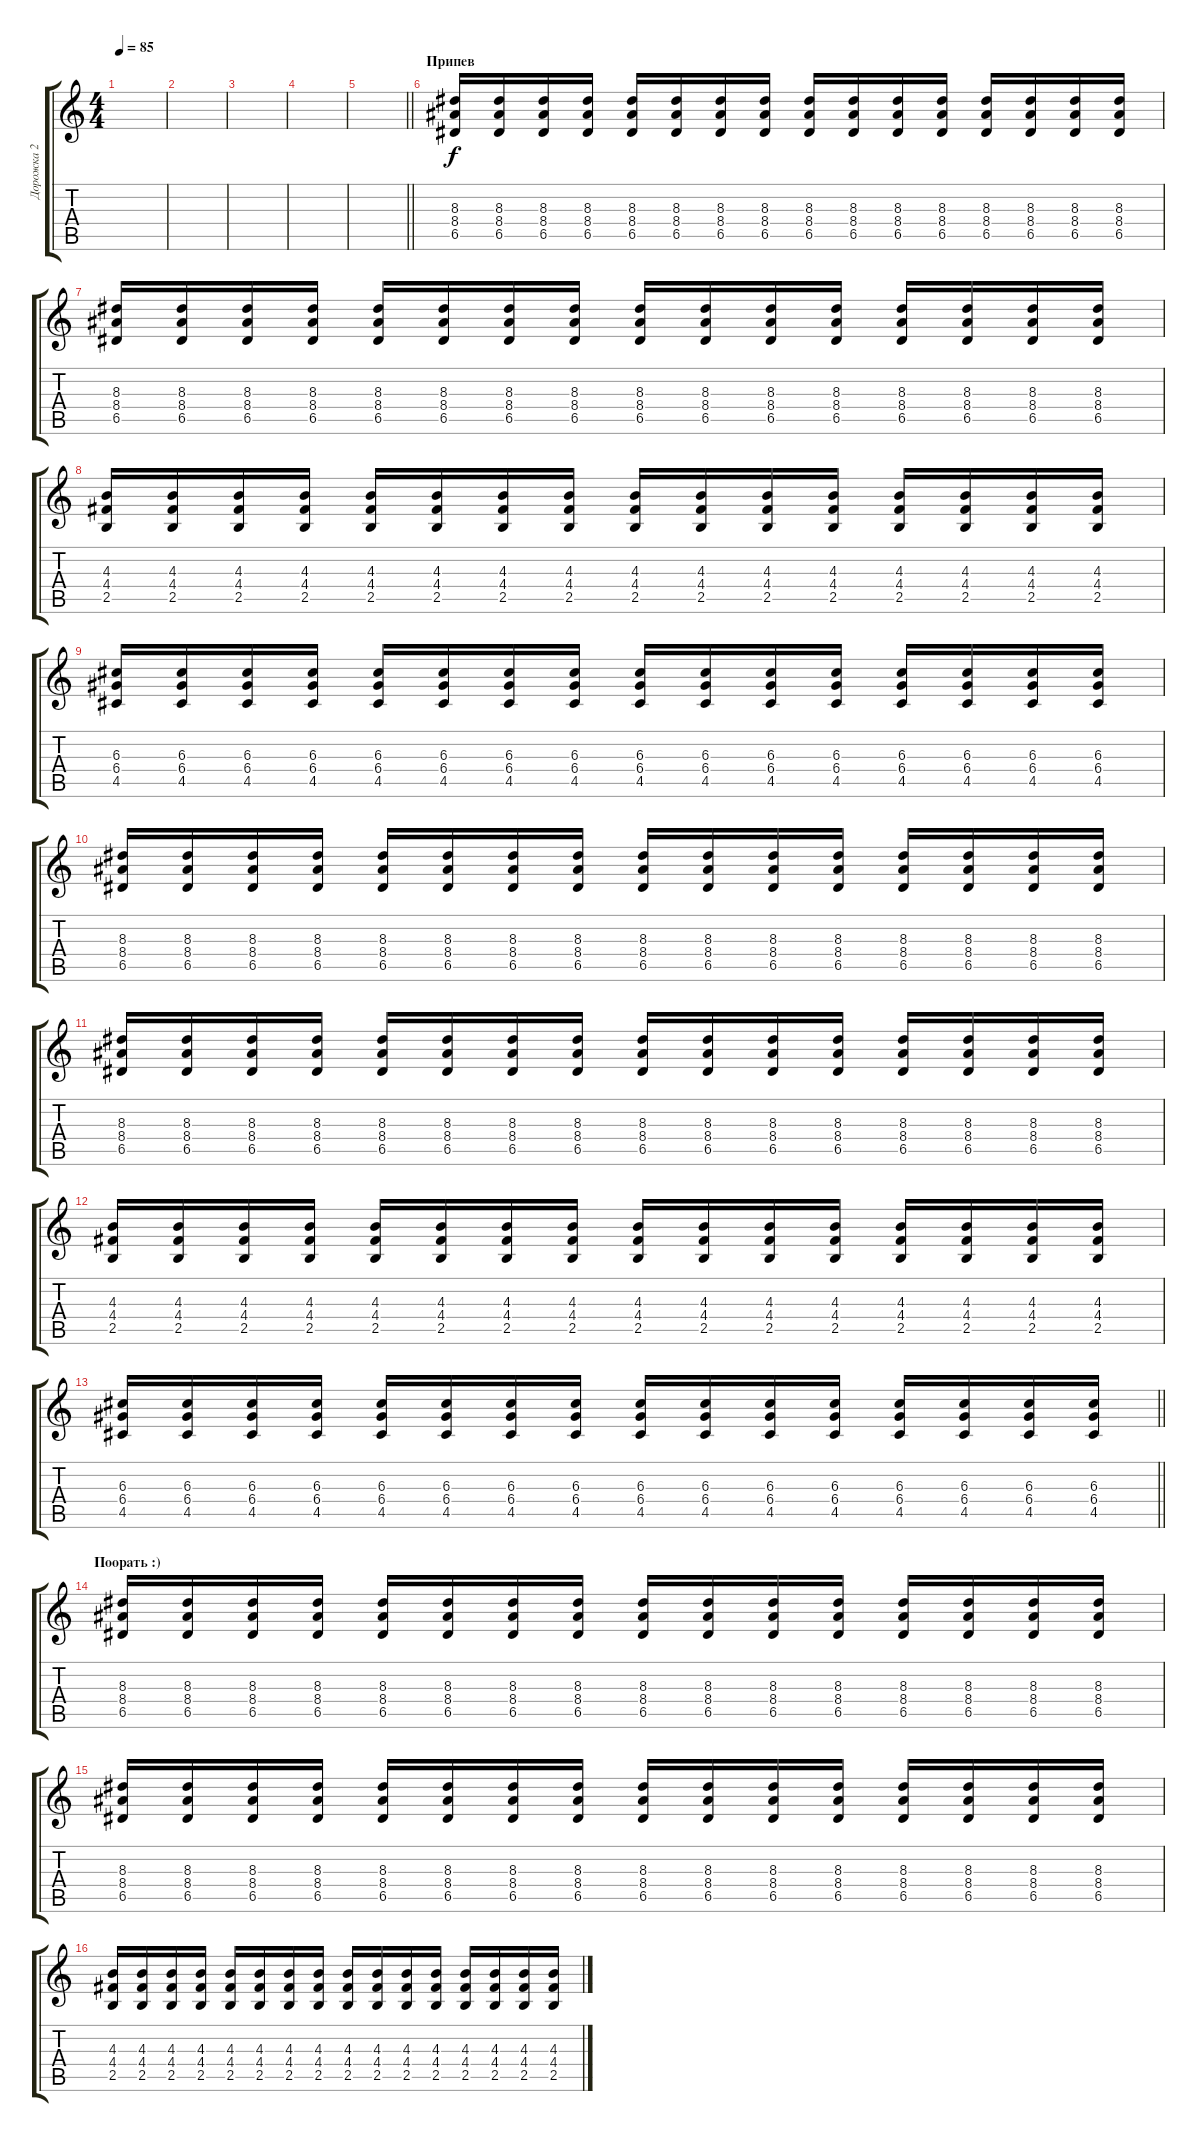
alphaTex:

\track ("Дорожка 2" "Дорожка 2") {instrument distortionguitar}
\staff {score tabs}
\tuning (E4 B3 G3 D3 A2 E2) {hide}
\ts (4 4)
\tempo 85
\clef g2
\ks c
|
|
|
|
\barLineRight lightlight
|
\section ("" "Припев")
(8.3 8.4 6.5).16 (8.3 8.4 6.5).16 (8.3 8.4 6.5).16 (8.3 8.4 6.5).16 (8.3 8.4 6.5).16 (8.3 8.4 6.5).16 (8.3 8.4 6.5).16 (8.3 8.4 6.5).16 (8.3 8.4 6.5).16 (8.3 8.4 6.5).16 (8.3 8.4 6.5).16 (8.3 8.4 6.5).16 (8.3 8.4 6.5).16 (8.3 8.4 6.5).16 (8.3 8.4 6.5).16 (8.3 8.4 6.5).16 |
(8.3 8.4 6.5).16 (8.3 8.4 6.5).16 (8.3 8.4 6.5).16 (8.3 8.4 6.5).16 (8.3 8.4 6.5).16 (8.3 8.4 6.5).16 (8.3 8.4 6.5).16 (8.3 8.4 6.5).16 (8.3 8.4 6.5).16 (8.3 8.4 6.5).16 (8.3 8.4 6.5).16 (8.3 8.4 6.5).16 (8.3 8.4 6.5).16 (8.3 8.4 6.5).16 (8.3 8.4 6.5).16 (8.3 8.4 6.5).16 |
(4.3 4.4 2.5).16 (4.3 4.4 2.5).16 (4.3 4.4 2.5).16 (4.3 4.4 2.5).16 (4.3 4.4 2.5).16 (4.3 4.4 2.5).16 (4.3 4.4 2.5).16 (4.3 4.4 2.5).16 (4.3 4.4 2.5).16 (4.3 4.4 2.5).16 (4.3 4.4 2.5).16 (4.3 4.4 2.5).16 (4.3 4.4 2.5).16 (4.3 4.4 2.5).16 (4.3 4.4 2.5).16 (4.3 4.4 2.5).16 |
(6.3 6.4 4.5).16 (6.3 6.4 4.5).16 (6.3 6.4 4.5).16 (6.3 6.4 4.5).16 (6.3 6.4 4.5).16 (6.3 6.4 4.5).16 (6.3 6.4 4.5).16 (6.3 6.4 4.5).16 (6.3 6.4 4.5).16 (6.3 6.4 4.5).16 (6.3 6.4 4.5).16 (6.3 6.4 4.5).16 (6.3 6.4 4.5).16 (6.3 6.4 4.5).16 (6.3 6.4 4.5).16 (6.3 6.4 4.5).16 |
(8.3 8.4 6.5).16 (8.3 8.4 6.5).16 (8.3 8.4 6.5).16 (8.3 8.4 6.5).16 (8.3 8.4 6.5).16 (8.3 8.4 6.5).16 (8.3 8.4 6.5).16 (8.3 8.4 6.5).16 (8.3 8.4 6.5).16 (8.3 8.4 6.5).16 (8.3 8.4 6.5).16 (8.3 8.4 6.5).16 (8.3 8.4 6.5).16 (8.3 8.4 6.5).16 (8.3 8.4 6.5).16 (8.3 8.4 6.5).16 |
(8.3 8.4 6.5).16 (8.3 8.4 6.5).16 (8.3 8.4 6.5).16 (8.3 8.4 6.5).16 (8.3 8.4 6.5).16 (8.3 8.4 6.5).16 (8.3 8.4 6.5).16 (8.3 8.4 6.5).16 (8.3 8.4 6.5).16 (8.3 8.4 6.5).16 (8.3 8.4 6.5).16 (8.3 8.4 6.5).16 (8.3 8.4 6.5).16 (8.3 8.4 6.5).16 (8.3 8.4 6.5).16 (8.3 8.4 6.5).16 |
(4.3 4.4 2.5).16 (4.3 4.4 2.5).16 (4.3 4.4 2.5).16 (4.3 4.4 2.5).16 (4.3 4.4 2.5).16 (4.3 4.4 2.5).16 (4.3 4.4 2.5).16 (4.3 4.4 2.5).16 (4.3 4.4 2.5).16 (4.3 4.4 2.5).16 (4.3 4.4 2.5).16 (4.3 4.4 2.5).16 (4.3 4.4 2.5).16 (4.3 4.4 2.5).16 (4.3 4.4 2.5).16 (4.3 4.4 2.5).16 |
\barLineRight lightlight
(6.3 6.4 4.5).16 (6.3 6.4 4.5).16 (6.3 6.4 4.5).16 (6.3 6.4 4.5).16 (6.3 6.4 4.5).16 (6.3 6.4 4.5).16 (6.3 6.4 4.5).16 (6.3 6.4 4.5).16 (6.3 6.4 4.5).16 (6.3 6.4 4.5).16 (6.3 6.4 4.5).16 (6.3 6.4 4.5).16 (6.3 6.4 4.5).16 (6.3 6.4 4.5).16 (6.3 6.4 4.5).16 (6.3 6.4 4.5).16 |
\section ("" "Поорать :)")
(8.3 8.4 6.5).16 (8.3 8.4 6.5).16 (8.3 8.4 6.5).16 (8.3 8.4 6.5).16 (8.3 8.4 6.5).16 (8.3 8.4 6.5).16 (8.3 8.4 6.5).16 (8.3 8.4 6.5).16 (8.3 8.4 6.5).16 (8.3 8.4 6.5).16 (8.3 8.4 6.5).16 (8.3 8.4 6.5).16 (8.3 8.4 6.5).16 (8.3 8.4 6.5).16 (8.3 8.4 6.5).16 (8.3 8.4 6.5).16 |
(8.3 8.4 6.5).16 (8.3 8.4 6.5).16 (8.3 8.4 6.5).16 (8.3 8.4 6.5).16 (8.3 8.4 6.5).16 (8.3 8.4 6.5).16 (8.3 8.4 6.5).16 (8.3 8.4 6.5).16 (8.3 8.4 6.5).16 (8.3 8.4 6.5).16 (8.3 8.4 6.5).16 (8.3 8.4 6.5).16 (8.3 8.4 6.5).16 (8.3 8.4 6.5).16 (8.3 8.4 6.5).16 (8.3 8.4 6.5).16 |
(4.3 4.4 2.5).16 (4.3 4.4 2.5).16 (4.3 4.4 2.5).16 (4.3 4.4 2.5).16 (4.3 4.4 2.5).16 (4.3 4.4 2.5).16 (4.3 4.4 2.5).16 (4.3 4.4 2.5).16 (4.3 4.4 2.5).16 (4.3 4.4 2.5).16 (4.3 4.4 2.5).16 (4.3 4.4 2.5).16 (4.3 4.4 2.5).16 (4.3 4.4 2.5).16 (4.3 4.4 2.5).16 (4.3 4.4 2.5).16
